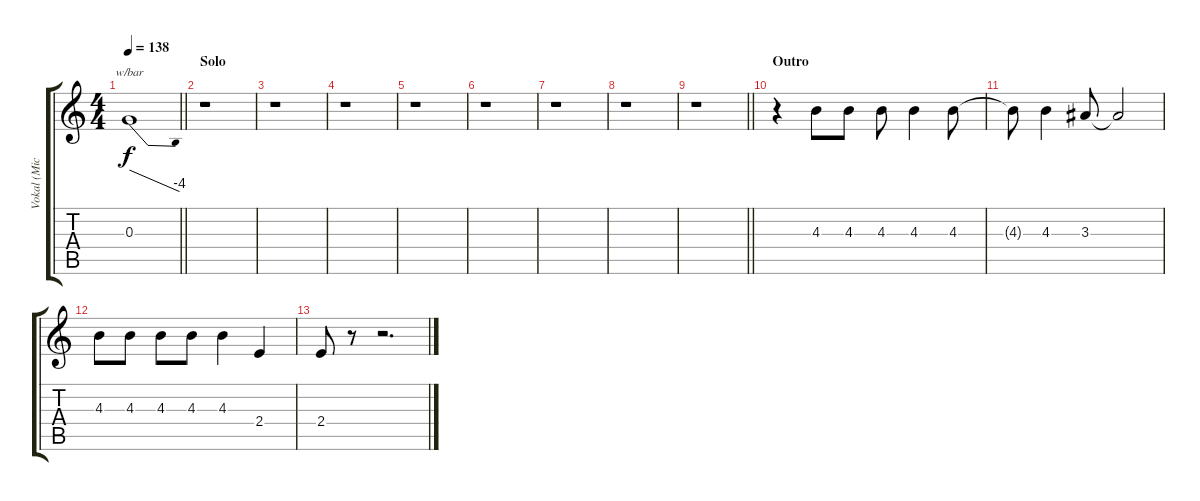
\track ("Vokal (Michael Krohn)" "Vokal (Mic") {instrument acousticguitarnylon}
\staff {score tabs}
\tuning (E4 B3 G3 D3 A2 E2) {hide}
\ts (4 4)
\tempo 138
\clef g2
\barLineRight lightlight
\ks c
0.3.1{tbe (dive default 0 0 60 -16) dy f} |
\section ("" "Solo")
r.1 |
r.1 |
r.1 |
r.1 |
r.1 |
r.1 |
r.1 |
\barLineRight lightlight
r.1 |
\section ("" "Outro")
r.4 4.3.8 4.3.8 4.3.8 4.3.4 4.3.8 |
4.3{t}.8 4.3.4 3.3.8 3.3{t}.2 |
4.3.8 4.3.8 4.3.8 4.3.8 4.3.4 2.4.4 |
2.4.8 r.8 r.2{d}
